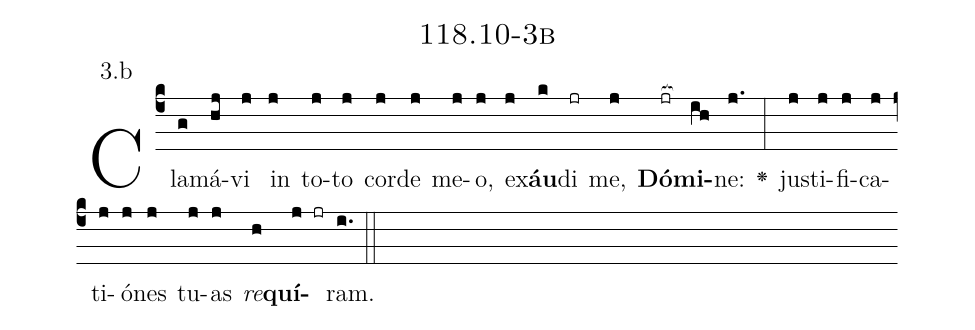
name: 118.10-3b;
annotation: 3.b;
%%
(c4)Cla(g)má(hj)vi(j) in(j) to(j)to(j) cor(j)de(j) me(j)o,(j) ex(j)<b>áu</b>(k)di(jr) me,(j) <b>Dó</b>(jr[ocb:1{])<b>mi</b>(ih[ocb:0}])ne:(j.) <v>\greheightstar</v>(:) jus(j)ti(j)fi(j)ca(j)ti(j)ó(j)nes(j) tu(j)as(j) <i>re</i>(h)<b>quí</b>(j jr)ram.(i.) (::)


%E(j) u(j) o(j) u(h) a(j) e.(i.) (::)
